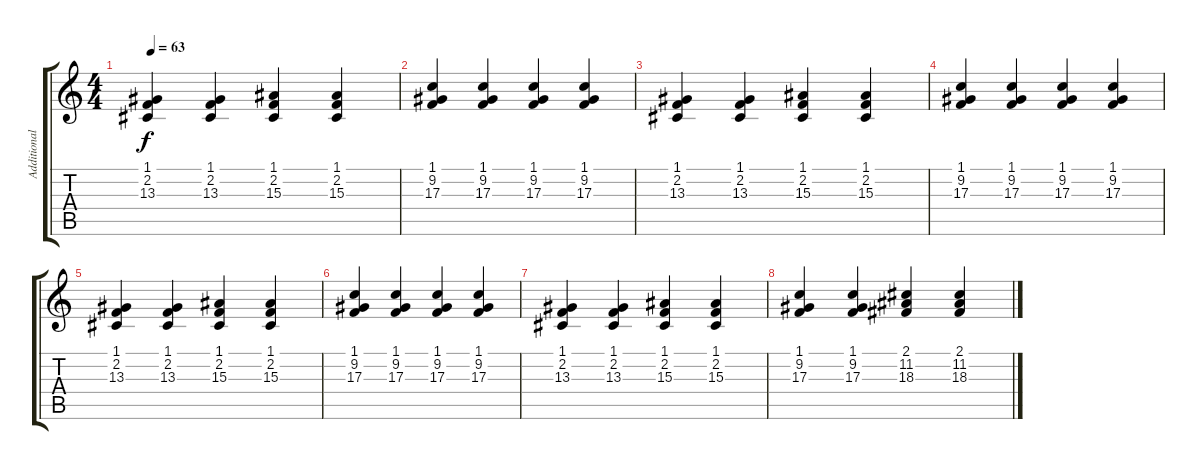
\track ("Additional Synth" "Additional") {instrument lead3calliope}
\staff {score tabs}
\tuning (E4 B3 G3 D3 A2 E2) {hide}
\ts (4 4)
\tempo 63
\clef g2
\ks c
(1.1 2.2 13.3).4{dy f} (1.1 2.2 13.3).4 (1.1 2.2 15.3).4 (1.1 2.2 15.3).4 |
(1.1 9.2 17.3).4 (1.1 9.2 17.3).4 (1.1 9.2 17.3).4 (1.1 9.2 17.3).4 |
(1.1 2.2 13.3).4 (1.1 2.2 13.3).4 (1.1 2.2 15.3).4 (1.1 2.2 15.3).4 |
(1.1 9.2 17.3).4 (1.1 9.2 17.3).4 (1.1 9.2 17.3).4 (1.1 9.2 17.3).4 |
(1.1 2.2 13.3).4 (1.1 2.2 13.3).4 (1.1 2.2 15.3).4 (1.1 2.2 15.3).4 |
(1.1 9.2 17.3).4 (1.1 9.2 17.3).4 (1.1 9.2 17.3).4 (1.1 9.2 17.3).4 |
(1.1 2.2 13.3).4 (1.1 2.2 13.3).4 (1.1 2.2 15.3).4 (1.1 2.2 15.3).4 |
(1.1 9.2 17.3).4 (1.1 9.2 17.3).4 (2.1 11.2 18.3).4 (2.1 11.2 18.3).4
